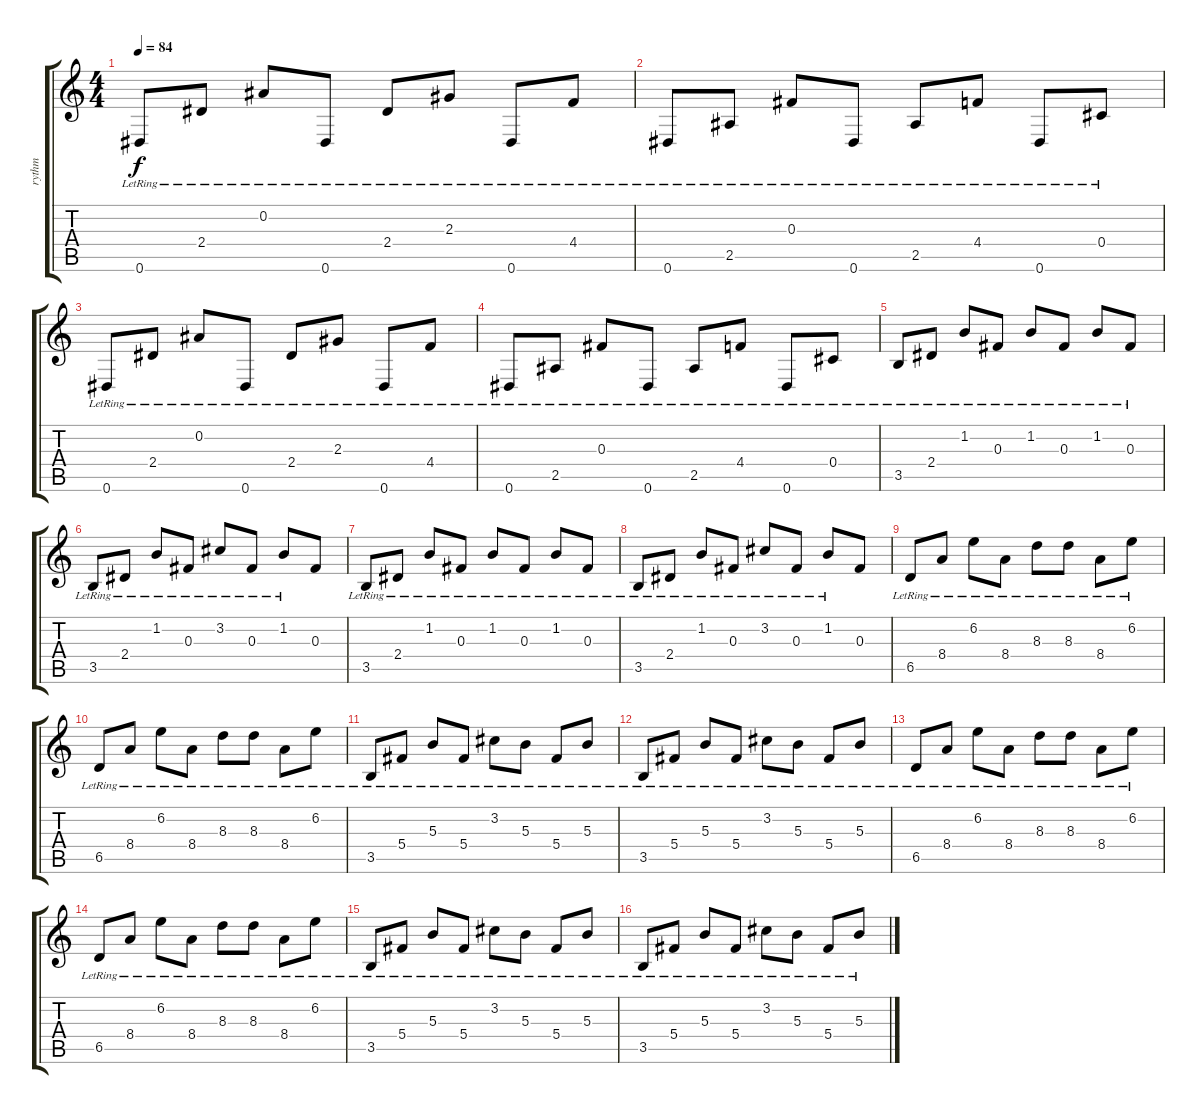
\track ("rythm" "rythm") {instrument acousticguitarnylon}
\staff {score tabs}
\tuning (Eb4 Bb3 Gb3 Db3 Ab2 Eb2) {hide}
\ts (4 4)
\tempo 84
\clef g2
\ks c
0.6{lr}.8{dy f instrument acousticguitarnylon} 2.4{lr}.8 0.2{lr}.8 0.6{lr}.8 2.4{lr}.8 2.3{lr}.8 0.6{lr}.8 4.4{lr}.8 |
0.6{lr}.8 2.5{lr}.8 0.3{lr}.8 0.6{lr}.8 2.5{lr}.8 4.4{lr}.8 0.6{lr}.8 0.4{lr}.8 |
0.6{lr}.8 2.4{lr}.8 0.2{lr}.8 0.6{lr}.8 2.4{lr}.8 2.3{lr}.8 0.6{lr}.8 4.4{lr}.8 |
0.6{lr}.8 2.5{lr}.8 0.3{lr}.8 0.6{lr}.8 2.5{lr}.8 4.4{lr}.8 0.6{lr}.8 0.4{lr}.8 |
3.5{lr}.8 2.4{lr}.8 1.2{lr}.8 0.3{lr}.8 1.2{lr}.8 0.3{lr}.8 1.2{lr}.8 0.3{lr}.8 |
3.5{lr}.8 2.4{lr}.8 1.2{lr}.8 0.3{lr}.8 3.2{lr}.8 0.3{lr}.8 1.2{lr}.8 0.3.8 |
3.5{lr}.8 2.4{lr}.8 1.2{lr}.8 0.3{lr}.8 1.2{lr}.8 0.3{lr}.8 1.2{lr}.8 0.3{lr}.8 |
3.5{lr}.8 2.4{lr}.8 1.2{lr}.8 0.3{lr}.8 3.2{lr}.8 0.3{lr}.8 1.2{lr}.8 0.3.8 |
6.5{lr}.8 8.4{lr}.8 6.2{lr}.8 8.4{lr}.8 8.3{lr}.8 8.3{lr}.8 8.4{lr}.8 6.2{lr}.8 |
6.5{lr}.8 8.4{lr}.8 6.2{lr}.8 8.4{lr}.8 8.3{lr}.8 8.3{lr}.8 8.4{lr}.8 6.2{lr}.8 |
3.5{lr}.8 5.4{lr}.8 5.3{lr}.8 5.4{lr}.8 3.2{lr}.8 5.3{lr}.8 5.4{lr}.8 5.3{lr}.8 |
3.5{lr}.8 5.4{lr}.8 5.3{lr}.8 5.4{lr}.8 3.2{lr}.8 5.3{lr}.8 5.4{lr}.8 5.3{lr}.8 |
6.5{lr}.8 8.4{lr}.8 6.2{lr}.8 8.4{lr}.8 8.3{lr}.8 8.3{lr}.8 8.4{lr}.8 6.2{lr}.8 |
6.5{lr}.8 8.4{lr}.8 6.2{lr}.8 8.4{lr}.8 8.3{lr}.8 8.3{lr}.8 8.4{lr}.8 6.2{lr}.8 |
3.5{lr}.8 5.4{lr}.8 5.3{lr}.8 5.4{lr}.8 3.2{lr}.8 5.3{lr}.8 5.4{lr}.8 5.3{lr}.8 |
3.5{lr}.8 5.4{lr}.8 5.3{lr}.8 5.4{lr}.8 3.2{lr}.8 5.3{lr}.8 5.4{lr}.8 5.3{lr}.8
